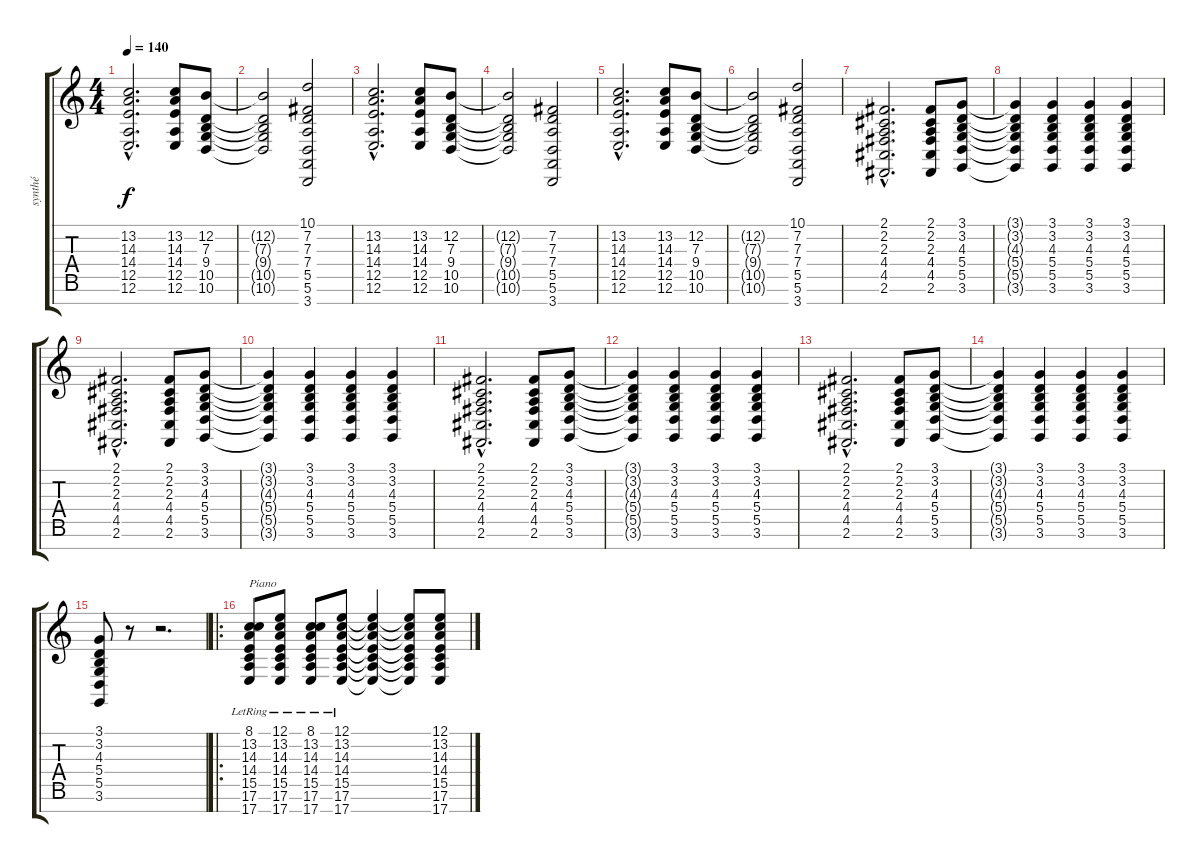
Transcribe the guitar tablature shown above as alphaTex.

\track ("synthé" "synthé") {instrument acousticgrandpiano}
\staff {score tabs}
\tuning (E4 B3 G3 D3 A2 E2 B1) {hide}
\ts (4 4)
\tempo 140
\clef g2
\ks c
(13.2{hac} 14.3{hac} 14.4{hac} 12.5{hac} 12.6{hac}).2{d dy f} (13.2 14.3 14.4 12.5 12.6).8 (12.2 7.3 9.4 10.5 10.6).8 |
(12.2{t} 7.3{t} 9.4{t} 10.5{t} 10.6{t}).2 (10.1 7.2 7.3 7.4 5.5 5.6 3.7).2 |
(13.2{hac} 14.3{hac} 14.4{hac} 12.5{hac} 12.6{hac}).2{d instrument acousticgrandpiano} (13.2 14.3 14.4 12.5 12.6).8 (12.2 7.3 9.4 10.5 10.6).8 |
(12.2{t} 7.3{t} 9.4{t} 10.5{t} 10.6{t}).2 (7.2 7.3 7.4 5.5 5.6 3.7).2 |
(13.2{hac} 14.3{hac} 14.4{hac} 12.5{hac} 12.6{hac}).2{d} (13.2 14.3 14.4 12.5 12.6).8 (12.2 7.3 9.4 10.5 10.6).8 |
(12.2{t} 7.3{t} 9.4{t} 10.5{t} 10.6{t}).2 (10.1 7.2 7.3 7.4 5.5 5.6 3.7).2 |
(2.1{hac} 2.2{hac} 2.3{hac} 4.4{hac} 4.5{hac} 2.6{hac}).2{d} (2.1 2.2 2.3 4.4 4.5 2.6).8 (3.1 3.2 4.3 5.4 5.5 3.6).8 |
(3.1{t} 3.2{t} 4.3{t} 5.4{t} 5.5{t} 3.6{t}).4 (3.1 3.2 4.3 5.4 5.5 3.6).4 (3.1 3.2 4.3 5.4 5.5 3.6).4 (3.1 3.2 4.3 5.4 5.5 3.6).4 |
(2.1{hac} 2.2{hac} 2.3{hac} 4.4{hac} 4.5{hac} 2.6{hac}).2{d} (2.1 2.2 2.3 4.4 4.5 2.6).8 (3.1 3.2 4.3 5.4 5.5 3.6).8 |
(3.1{t} 3.2{t} 4.3{t} 5.4{t} 5.5{t} 3.6{t}).4 (3.1 3.2 4.3 5.4 5.5 3.6).4 (3.1 3.2 4.3 5.4 5.5 3.6).4 (3.1 3.2 4.3 5.4 5.5 3.6).4 |
(2.1{hac} 2.2{hac} 2.3{hac} 4.4{hac} 4.5{hac} 2.6{hac}).2{d} (2.1 2.2 2.3 4.4 4.5 2.6).8 (3.1 3.2 4.3 5.4 5.5 3.6).8 |
(3.1{t} 3.2{t} 4.3{t} 5.4{t} 5.5{t} 3.6{t}).4 (3.1 3.2 4.3 5.4 5.5 3.6).4 (3.1 3.2 4.3 5.4 5.5 3.6).4 (3.1 3.2 4.3 5.4 5.5 3.6).4 |
(2.1{hac} 2.2{hac} 2.3{hac} 4.4{hac} 4.5{hac} 2.6{hac}).2{d} (2.1 2.2 2.3 4.4 4.5 2.6).8 (3.1 3.2 4.3 5.4 5.5 3.6).8 |
(3.1{t} 3.2{t} 4.3{t} 5.4{t} 5.5{t} 3.6{t}).4 (3.1 3.2 4.3 5.4 5.5 3.6).4 (3.1 3.2 4.3 5.4 5.5 3.6).4 (3.1 3.2 4.3 5.4 5.5 3.6).4 |
(3.1 3.2 4.3 5.4 5.5 3.6).8 r.8 r.2{d} |
\ro
(8.1{lr} 13.2{lr} 14.3{lr} 14.4{lr} 15.5{lr} 17.6{lr} 17.7).8{txt "Piano" volume 16 balance 8 instrument acousticgrandpiano} (12.1{lr} 13.2 14.3 14.4 15.5 17.6 17.7).8 (8.1 13.2{lr} 14.3 14.4 15.5 17.6 17.7).8 (12.1{lr} 13.2{lr} 14.3{lr} 14.4{lr} 15.5{lr} 17.6{lr} 17.7).8 (12.1{t} 13.2{t} 14.3{t} 14.4{t} 15.5{t} 17.6{t} 17.7{t}).4 (12.1{t} 13.2{t} 14.3{t} 14.4{t} 15.5{t} 17.6{t} 17.7{t}).8 (12.1 13.2 14.3 14.4 15.5 17.6 17.7).8
